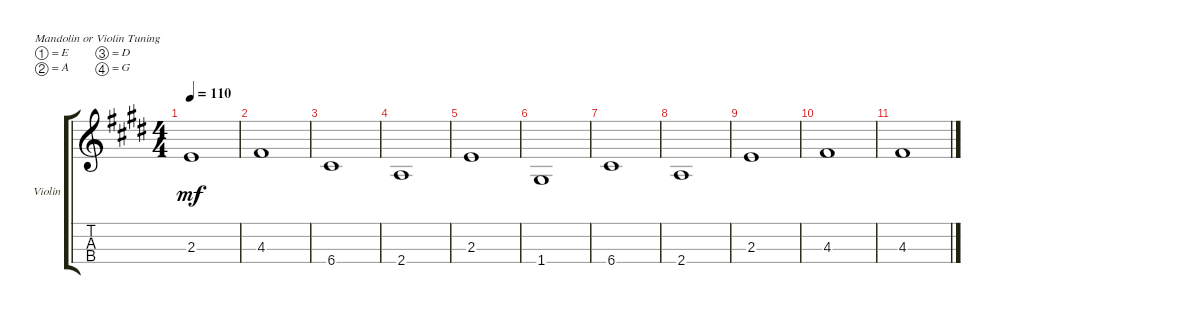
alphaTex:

\defaultSystemsLayout 4
\bracketExtendMode groupsimilarinstruments
\firstSystemTrackNameOrientation horizontal
\otherSystemsTrackNameOrientation horizontal
\track ("Violin" "Violin") {instrument violin}
\staff {score tabs}
\tuning (E5 A4 D4 G3)
\ts (4 4)
\tempo 110
\clef g2
\ks c#minor
2.3.1{dy mf} |
4.3.1 |
6.4.1 |
2.4.1 |
2.3.1 |
1.4.1 |
6.4.1 |
2.4.1 |
2.3.1 |
4.3.1 |
4.3.1
